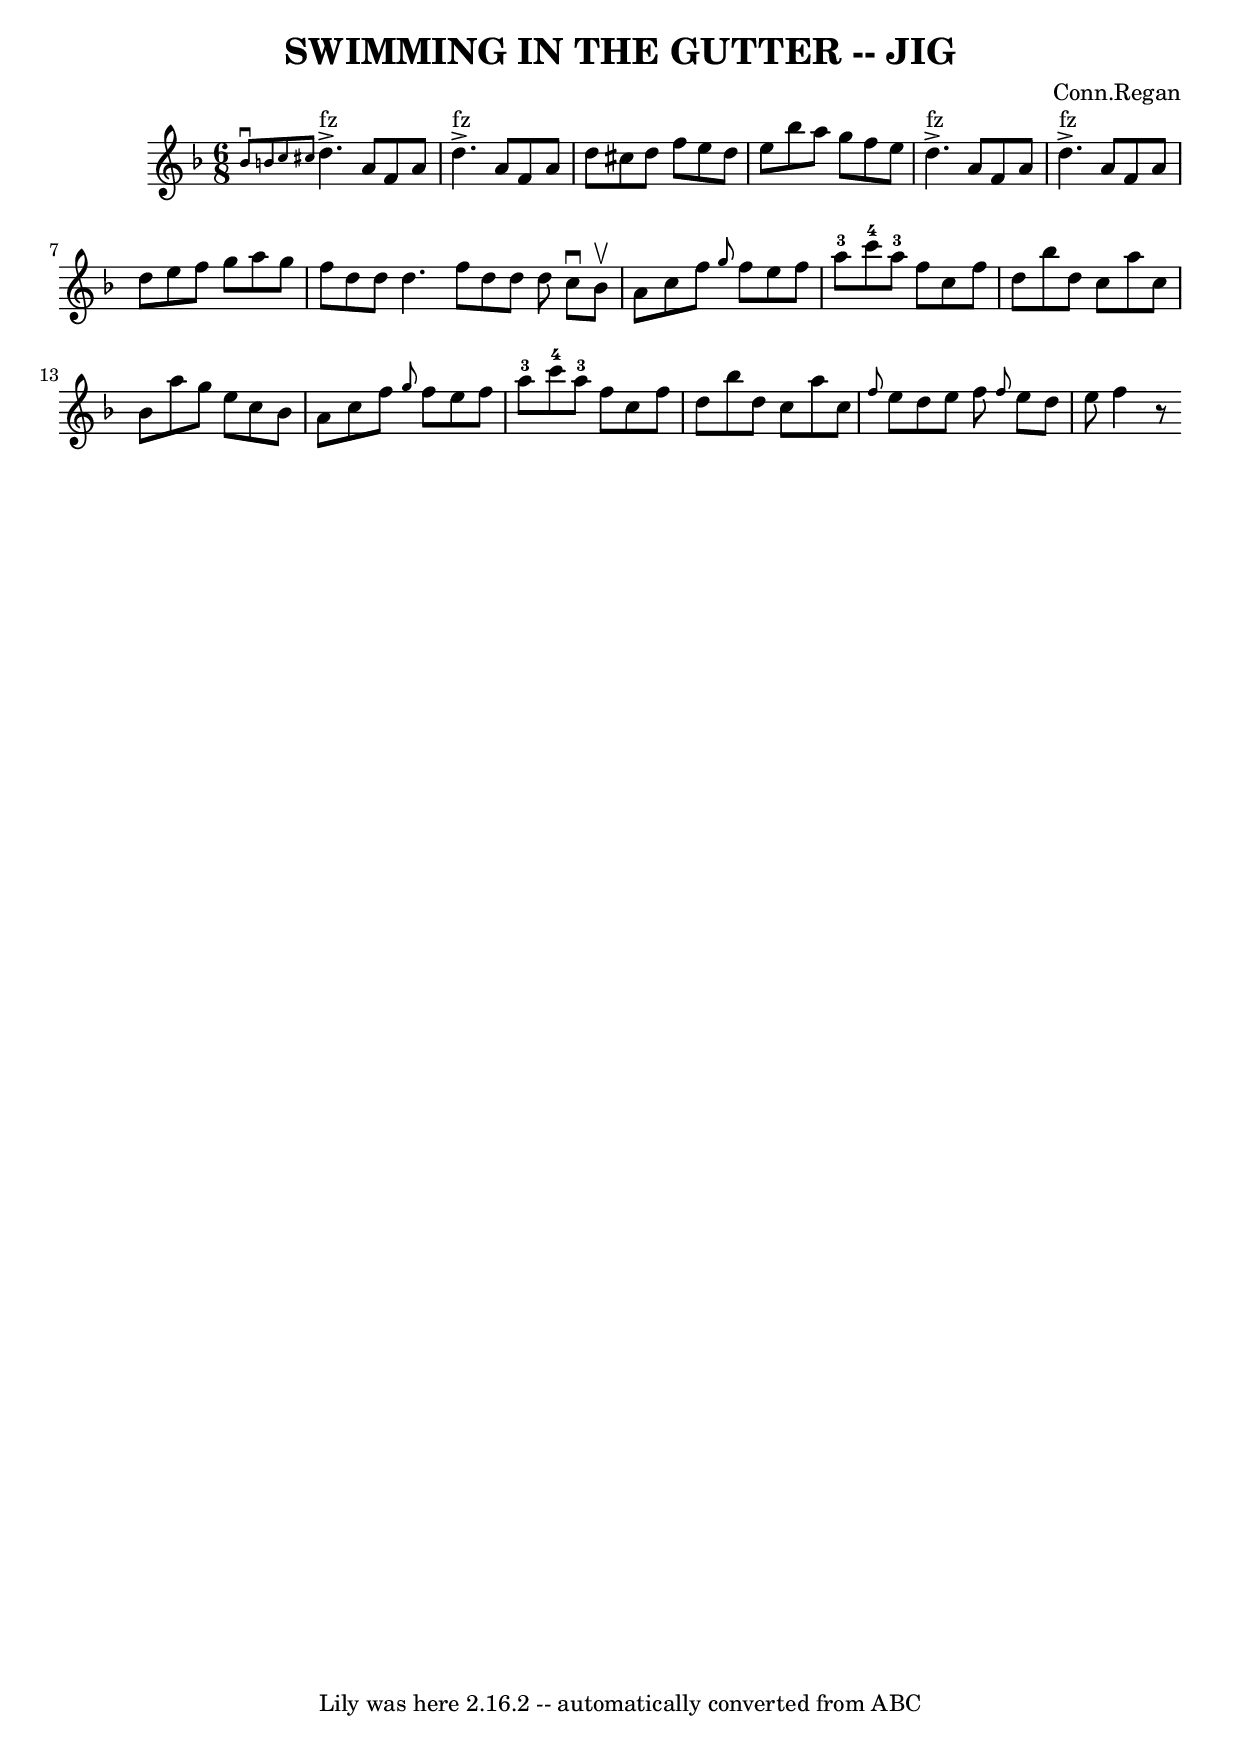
\version "2.16.2"
\include "Mammoth.ily"
\header {
  %% book = "Ryan's Mammoth Collection of Fiddle Tunes"
  composer = "Conn.Regan"
  crossRefNumber = "1"
  footnotes = ""
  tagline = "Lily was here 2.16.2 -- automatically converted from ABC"
  title = "SWIMMING IN THE GUTTER -- JIG"

}
voicedefault =  {


  \time 6/8 
  \key d \minor
  \grace { bes'8^\downbow b'8 c''8 cis''8  
 	 } d''4.^"fz"^\accent a'8 f'8 a'8     |
  d''4.^"fz"^\accent a'8 f'8 a'8    |
  d''8 cis''8 d''8 f''8     e''8 d''8     |
  e''8 bes''8 a''8 g''8 f''8 e''8      |
  d''4.^"fz"^\accent a'8 f'8 a'8    |
  d''4.^"fz"^\accent a'8 f'8 a'8    |
  d''8 e''8 f''8 g''8       a''8 g''8     |
  f''8 d''8 d''8 d''4.    \bar ":|" f''8       d''8 d''8 d''8    \bar "|."     \bar "|:" c''8^\downbow bes'8^\upbow        |
  a'8 c''8 f''8  \grace { g''8  
			} f''8       e''8 f''8     |
  a''8-3 c'''8-4 a''8-3 f''8 c''8     f''8     |
  d''8 bes''8 d''8 c''8 a''8 c''8    |
     bes'8 a''8 g''8 e''8 c''8 bes'8         |
  a'8 c''8  
  f''8  \grace { g''8   	       } f''8 e''8 f''8     |
  a''8-3      c'''8-4 a''8-3 f''8 c''8 f''8     |
  d''8 bes''8       d''8 c''8 a''8 c''8     |
  \grace { f''8  
	 } e''8 d''8       e''8 f''8    \bar ": |" \grace { f''8  
				} e''8 d''8 e''8 f''4       r8   \bar " |."   

}

\score{
  <<

    \context Staff="default"
    {
      \voicedefault 
      
    }

  >>
  \layout {
    
  }
  \midi {
  }

}
